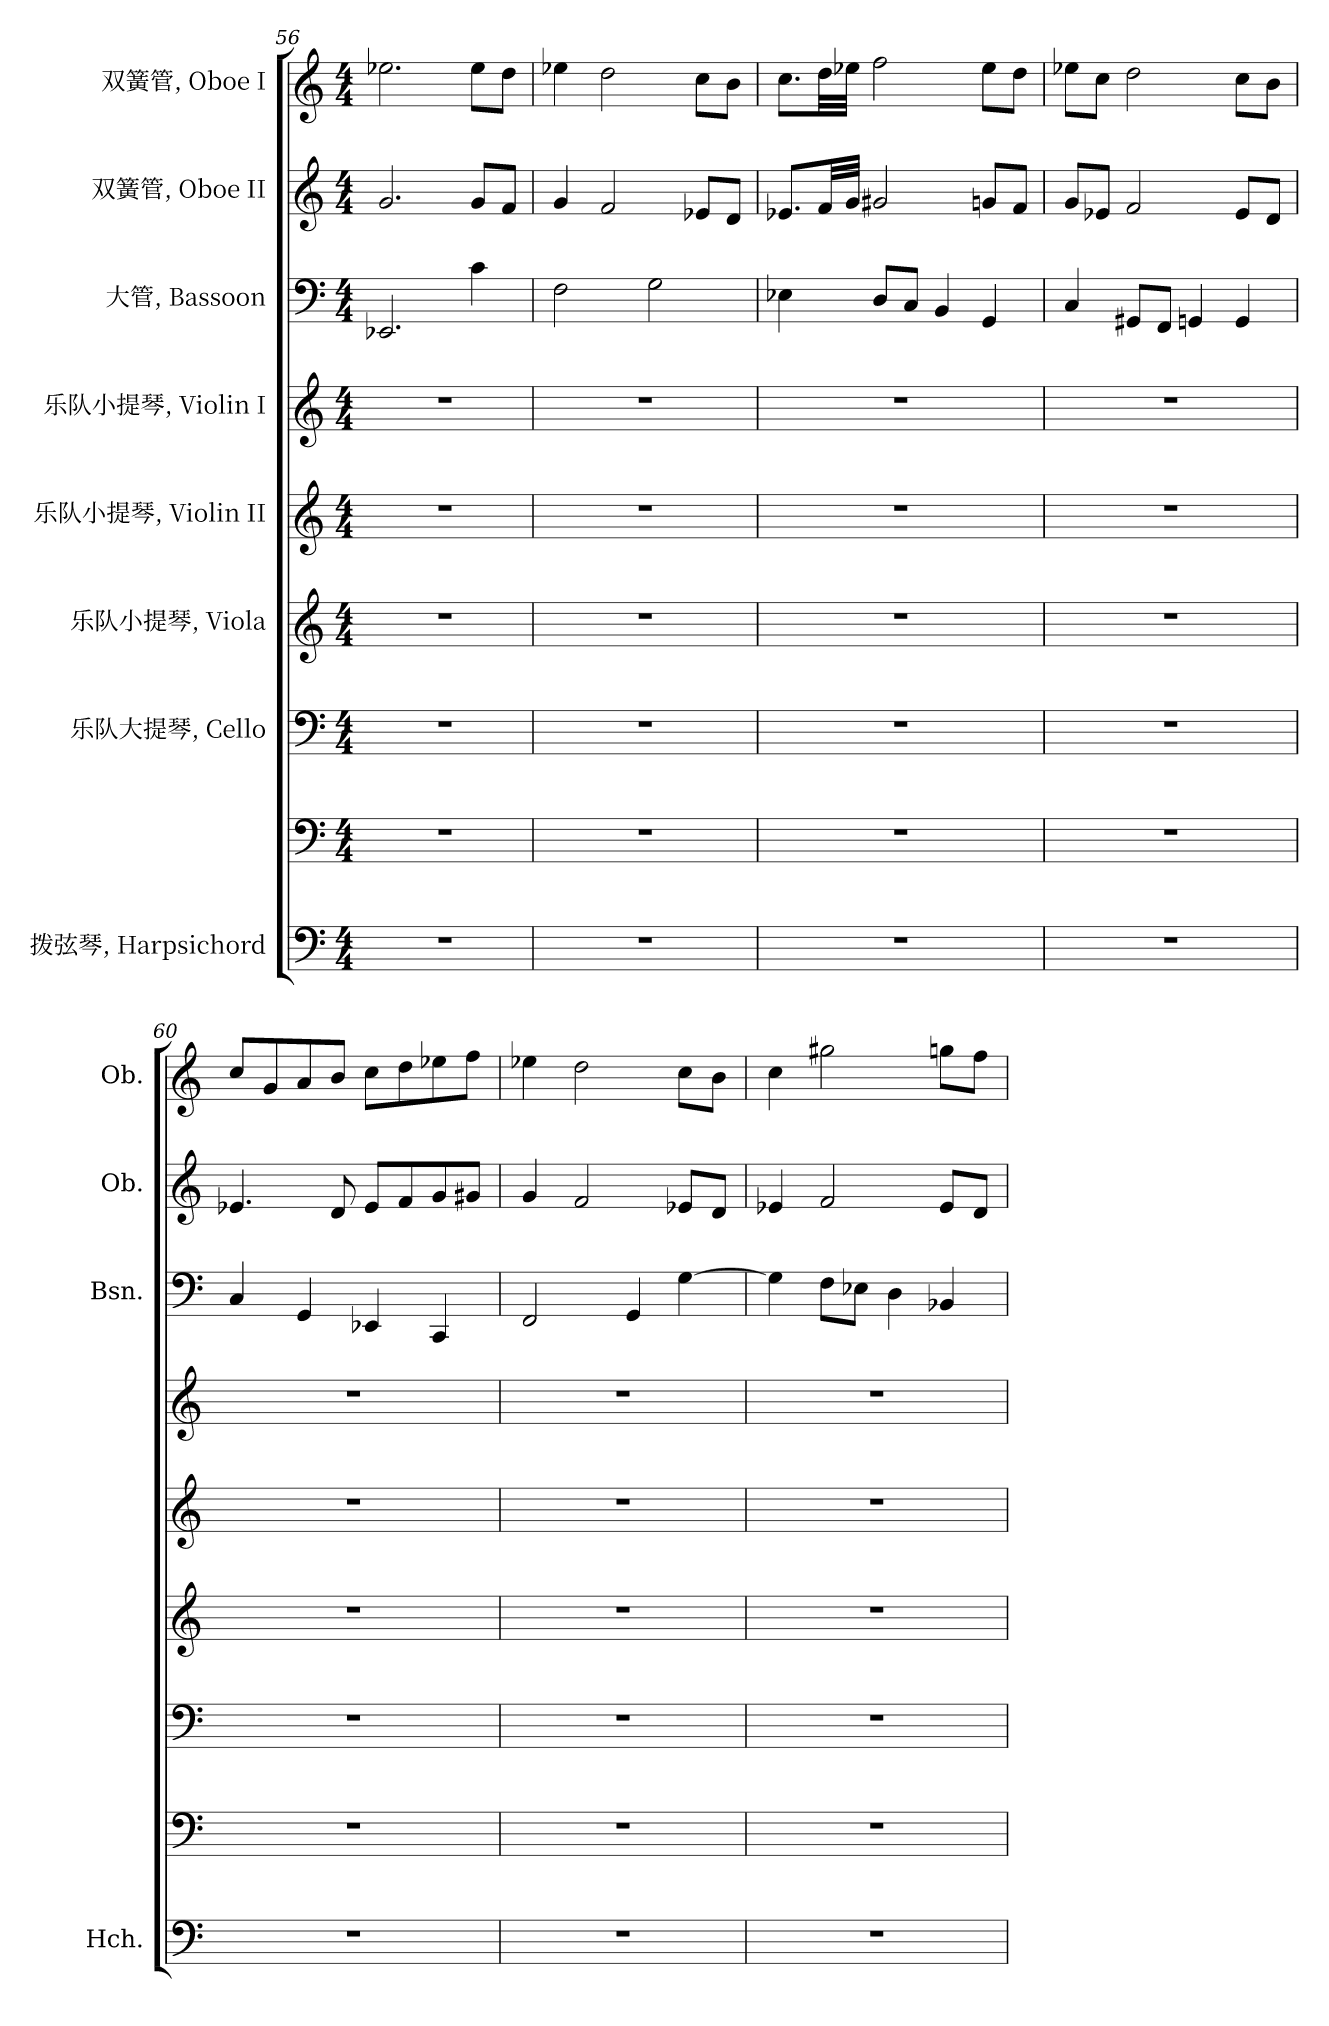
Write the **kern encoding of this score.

**kern	**kern	**kern	**kern	**kern	**kern	**kern	**kern	**kern
*part8	*part8	*part7	*part6	*part5	*part4	*part3	*part2	*part1
*staff9	*staff8	*staff7	*staff6	*staff5	*staff4	*staff3	*staff2	*staff1
*I"拨弦琴, Harpsichord	*	*I"乐队大提琴, Cello	*I"乐队小提琴, Viola	*I"乐队小提琴, Violin II	*I"乐队小提琴, Violin I	*I"大管, Bassoon	*I"双簧管, Oboe II	*I"双簧管, Oboe I
*I'Hch.	*	*	*	*	*	*I'Bsn.	*I'Ob.	*I'Ob.
*clefF4	*clefF4	*clefF4	*clefG2	*clefG2	*clefG2	*clefF4	*clefG2	*clefG2
*k[]	*k[]	*k[]	*k[]	*k[]	*k[]	*k[]	*k[]	*k[]
*M4/4	*M4/4	*M4/4	*M4/4	*M4/4	*M4/4	*M4/4	*M4/4	*M4/4
=56	=56	=56	=56	=56	=56	=56	=56	=56
1r	1r	1r	1r	1r	1r	2.EE-X/	2.g/	2.ee-X\
.	.	.	.	.	.	4c\	8g/L	8ee-\L
.	.	.	.	.	.	.	8f/J	8dd\J
!!LO:PB:g=z
=57	=57	=57	=57	=57	=57	=57	=57	=57
1r	1r	1r	1r	1r	1r	2F\	4g/	4ee-X\
.	.	.	.	.	.	.	2f/	2dd\
.	.	.	.	.	.	2G\	.	.
.	.	.	.	.	.	.	8e-X/L	8cc\L
.	.	.	.	.	.	.	8d/J	8b\J
=58	=58	=58	=58	=58	=58	=58	=58	=58
1r	1r	1r	1r	1r	1r	4E-X\	8.e-X/L	8.cc\L
.	.	.	.	.	.	.	32f/LL	32dd\LL
.	.	.	.	.	.	.	32g/JJJ	32ee-X\JJJ
.	.	.	.	.	.	8D/L	2g#X/	2ff\
.	.	.	.	.	.	8C/J	.	.
.	.	.	.	.	.	4BB/	.	.
.	.	.	.	.	.	4GG/	8gn/L	8ee-\L
.	.	.	.	.	.	.	8f/J	8dd\J
=59	=59	=59	=59	=59	=59	=59	=59	=59
1r	1r	1r	1r	1r	1r	4C/	8g/L	8ee-X\L
.	.	.	.	.	.	.	8e-X/J	8cc\J
.	.	.	.	.	.	8GG#X/L	2f/	2dd\
.	.	.	.	.	.	8FF/J	.	.
.	.	.	.	.	.	4GGn/	.	.
.	.	.	.	.	.	4GG/	8e-/L	8cc\L
.	.	.	.	.	.	.	8d/J	8b\J
=60	=60	=60	=60	=60	=60	=60	=60	=60
1r	1r	1r	1r	1r	1r	4C/	4.e-X/	8cc/L
.	.	.	.	.	.	.	.	8g/
.	.	.	.	.	.	4GG/	.	8a/
.	.	.	.	.	.	.	8d/	8b/J
.	.	.	.	.	.	4EE-X/	8e-/L	8cc\L
.	.	.	.	.	.	.	8f/	8dd\
.	.	.	.	.	.	4CC/	8g/	8ee-X\
.	.	.	.	.	.	.	8g#X/J	8ff\J
=61	=61	=61	=61	=61	=61	=61	=61	=61
1r	1r	1r	1r	1r	1r	2FF/	4g/	4ee-X\
.	.	.	.	.	.	.	2f/	2dd\
.	.	.	.	.	.	4GG/	.	.
.	.	.	.	.	.	[4G\	8e-X/L	8cc\L
.	.	.	.	.	.	.	8d/J	8b\J
!!LO:PB:g=z
=62	=62	=62	=62	=62	=62	=62	=62	=62
1r	1r	1r	1r	1r	1r	4G\]	4e-X/	4cc\
.	.	.	.	.	.	8F\L	2f/	2gg#X\
.	.	.	.	.	.	8E-X\J	.	.
.	.	.	.	.	.	4D\	.	.
.	.	.	.	.	.	4BB-X/	8e-/L	8ggn\L
.	.	.	.	.	.	.	8d/J	8ff\J
=	=	=	=	=	=	=	=	=
*-	*-	*-	*-	*-	*-	*-	*-	*-
